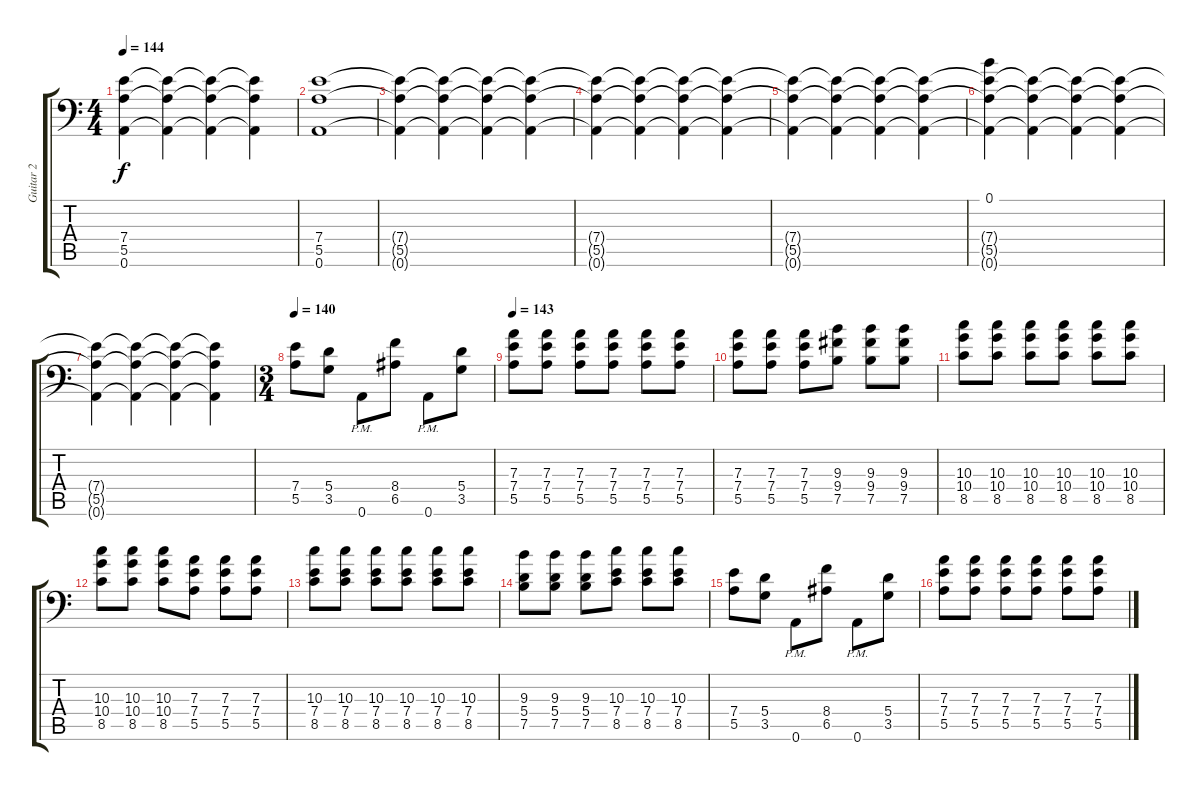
\track ("Guitar 2" "Guitar 2") {instrument distortionguitar}
\staff {score tabs}
\tuning (B3 Gb3 D3 A2 E2 A1) {hide}
\ts (4 4)
\tempo 144
\clef f4
\ks c
(7.4{t} 5.5{t} 0.6{t}).4{dy f} (7.4{t} 5.5{t} 0.6{t}).4 (7.4{t} 5.5{t} 0.6{t}).4 (7.4{t} 5.5{t} 0.6{t}).4 |
(7.4 5.5 0.6).1{volume 9 instrument distortionguitar} |
(7.4{t} 5.5{t} 0.6{t}).4 (7.4{t} 5.5{t} 0.6{t}).4 (7.4{t} 5.5{t} 0.6{t}).4{volume 5 instrument distortionguitar} (7.4{t} 5.5{t} 0.6{t}).4 |
(7.4{t} 5.5{t} 0.6{t}).4 (7.4{t} 5.5{t} 0.6{t}).4 (7.4{t} 5.5{t} 0.6{t}).4 (7.4{t} 5.5{t} 0.6{t}).4 |
(7.4{t} 5.5{t} 0.6{t}).4 (7.4{t} 5.5{t} 0.6{t}).4 (7.4{t} 5.5{t} 0.6{t}).4 (7.4{t} 5.5{t} 0.6{t}).4 |
(0.1 7.4{t} 5.5{t} 0.6{t}).4 (7.4{t} 5.5{t} 0.6{t}).4 (7.4{t} 5.5{t} 0.6{t}).4 (7.4{t} 5.5{t} 0.6{t}).4 |
(7.4{t} 5.5{t} 0.6{t}).4 (7.4{t} 5.5{t} 0.6{t}).4 (7.4{t} 5.5{t} 0.6{t}).4 (7.4{t} 5.5{t} 0.6{t}).4 |
\ts (3 4)
\tempo 140
(7.4 5.5).8{volume 12 balance 11 instrument distortionguitar} (5.4 3.5).8 0.6{pm}.8 (8.4 6.5).8 0.6{pm}.8 (5.4 3.5).8 |
\tempo 143
(7.3 7.4 5.5).8 (7.3 7.4 5.5).8 (7.3 7.4 5.5).8 (7.3 7.4 5.5).8 (7.3 7.4 5.5).8 (7.3 7.4 5.5).8 |
(7.3 7.4 5.5).8 (7.3 7.4 5.5).8 (7.3 7.4 5.5).8 (9.3 9.4 7.5).8 (9.3 9.4 7.5).8 (9.3 9.4 7.5).8 |
(10.3 10.4 8.5).8 (10.3 10.4 8.5).8 (10.3 10.4 8.5).8 (10.3 10.4 8.5).8 (10.3 10.4 8.5).8 (10.3 10.4 8.5).8 |
(10.3 10.4 8.5).8 (10.3 10.4 8.5).8 (10.3 10.4 8.5).8 (7.3 7.4 5.5).8 (7.3 7.4 5.5).8 (7.3 7.4 5.5).8 |
(10.3 7.4 8.5).8 (10.3 7.4 8.5).8 (10.3 7.4 8.5).8 (10.3 7.4 8.5).8 (10.3 7.4 8.5).8 (10.3 7.4 8.5).8 |
(9.3 5.4 7.5).8 (9.3 5.4 7.5).8 (9.3 5.4 7.5).8 (10.3 7.4 8.5).8 (10.3 7.4 8.5).8 (10.3 7.4 8.5).8 |
(7.4 5.5).8 (5.4 3.5).8 0.6{pm}.8 (8.4 6.5).8 0.6{pm}.8 (5.4 3.5).8 |
(7.3 7.4 5.5).8 (7.3 7.4 5.5).8 (7.3 7.4 5.5).8 (7.3 7.4 5.5).8 (7.3 7.4 5.5).8 (7.3 7.4 5.5).8
